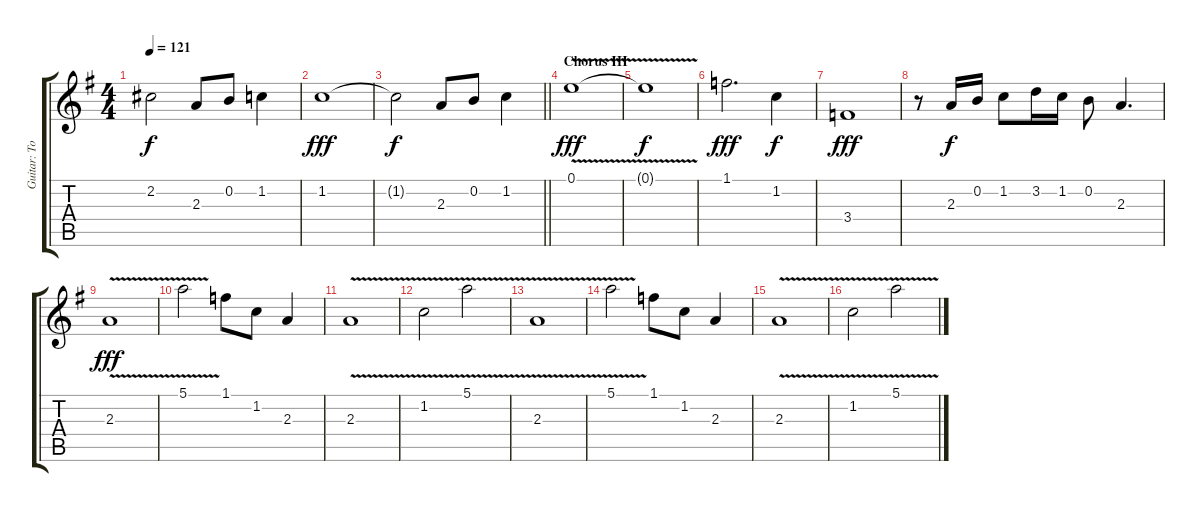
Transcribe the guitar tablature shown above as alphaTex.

\track ("Guitar: Tony" "Guitar: To") {instrument overdrivenguitar}
\staff {score tabs}
\tuning (E4 B3 G3 D3 A2 E2) {hide}
\ts (4 4)
\tempo 121
\clef g2
\ks g
2.2{t}.2{dy f} 2.3.8 0.2.8 1.2.4 |
1.2.1{dy fff} |
\barLineRight lightlight
1.2{t}.2{dy f} 2.3.8 0.2.8 1.2.4 |
\section ("" "Chorus III")
0.1{v}.1{dy fff} |
0.1{t}.1{dy f} |
1.1.2{d dy fff} 1.2.4{dy f} |
3.4.1{dy fff} |
r.8 2.3.16{dy f} 0.2.16 1.2.8 3.2.16 1.2.16 0.2.8 2.3.4{d} |
2.3{v}.1{dy fff} |
5.1{v}.2 1.1.8 1.2.8 2.3.4 |
2.3{v}.1 |
1.2{v}.2 5.1{v}.2 |
2.3{v}.1 |
5.1{v}.2 1.1.8 1.2.8 2.3.4 |
2.3{v}.1 |
1.2{v}.2 5.1{v}.2
